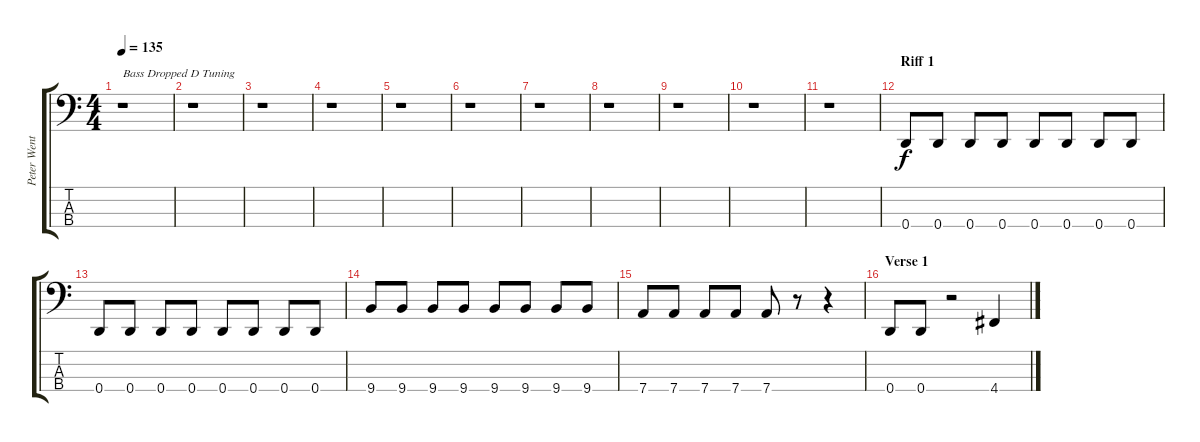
\track ("Peter Wentz (Bass)" "Peter Went") {instrument electricbasspick}
\staff {score tabs}
\tuning (G2 D2 A1 D1) {hide}
\ts (4 4)
\tempo 135
\clef f4
\ks c
r.1{txt "Bass Dropped D Tuning" dy f instrument electricbasspick} |
r.1 |
r.1 |
r.1 |
r.1 |
r.1 |
r.1 |
r.1 |
r.1 |
r.1 |
r.1 |
\section ("" "Riff 1")
0.4.8 0.4.8 0.4.8 0.4.8 0.4.8 0.4.8 0.4.8 0.4.8 |
0.4.8 0.4.8 0.4.8 0.4.8 0.4.8 0.4.8 0.4.8 0.4.8 |
9.4.8 9.4.8 9.4.8 9.4.8 9.4.8 9.4.8 9.4.8 9.4.8 |
7.4.8 7.4.8 7.4.8 7.4.8 7.4.8 r.8 r.4 |
\section ("" "Verse 1")
0.4.8 0.4.8 r.2 4.4.4
